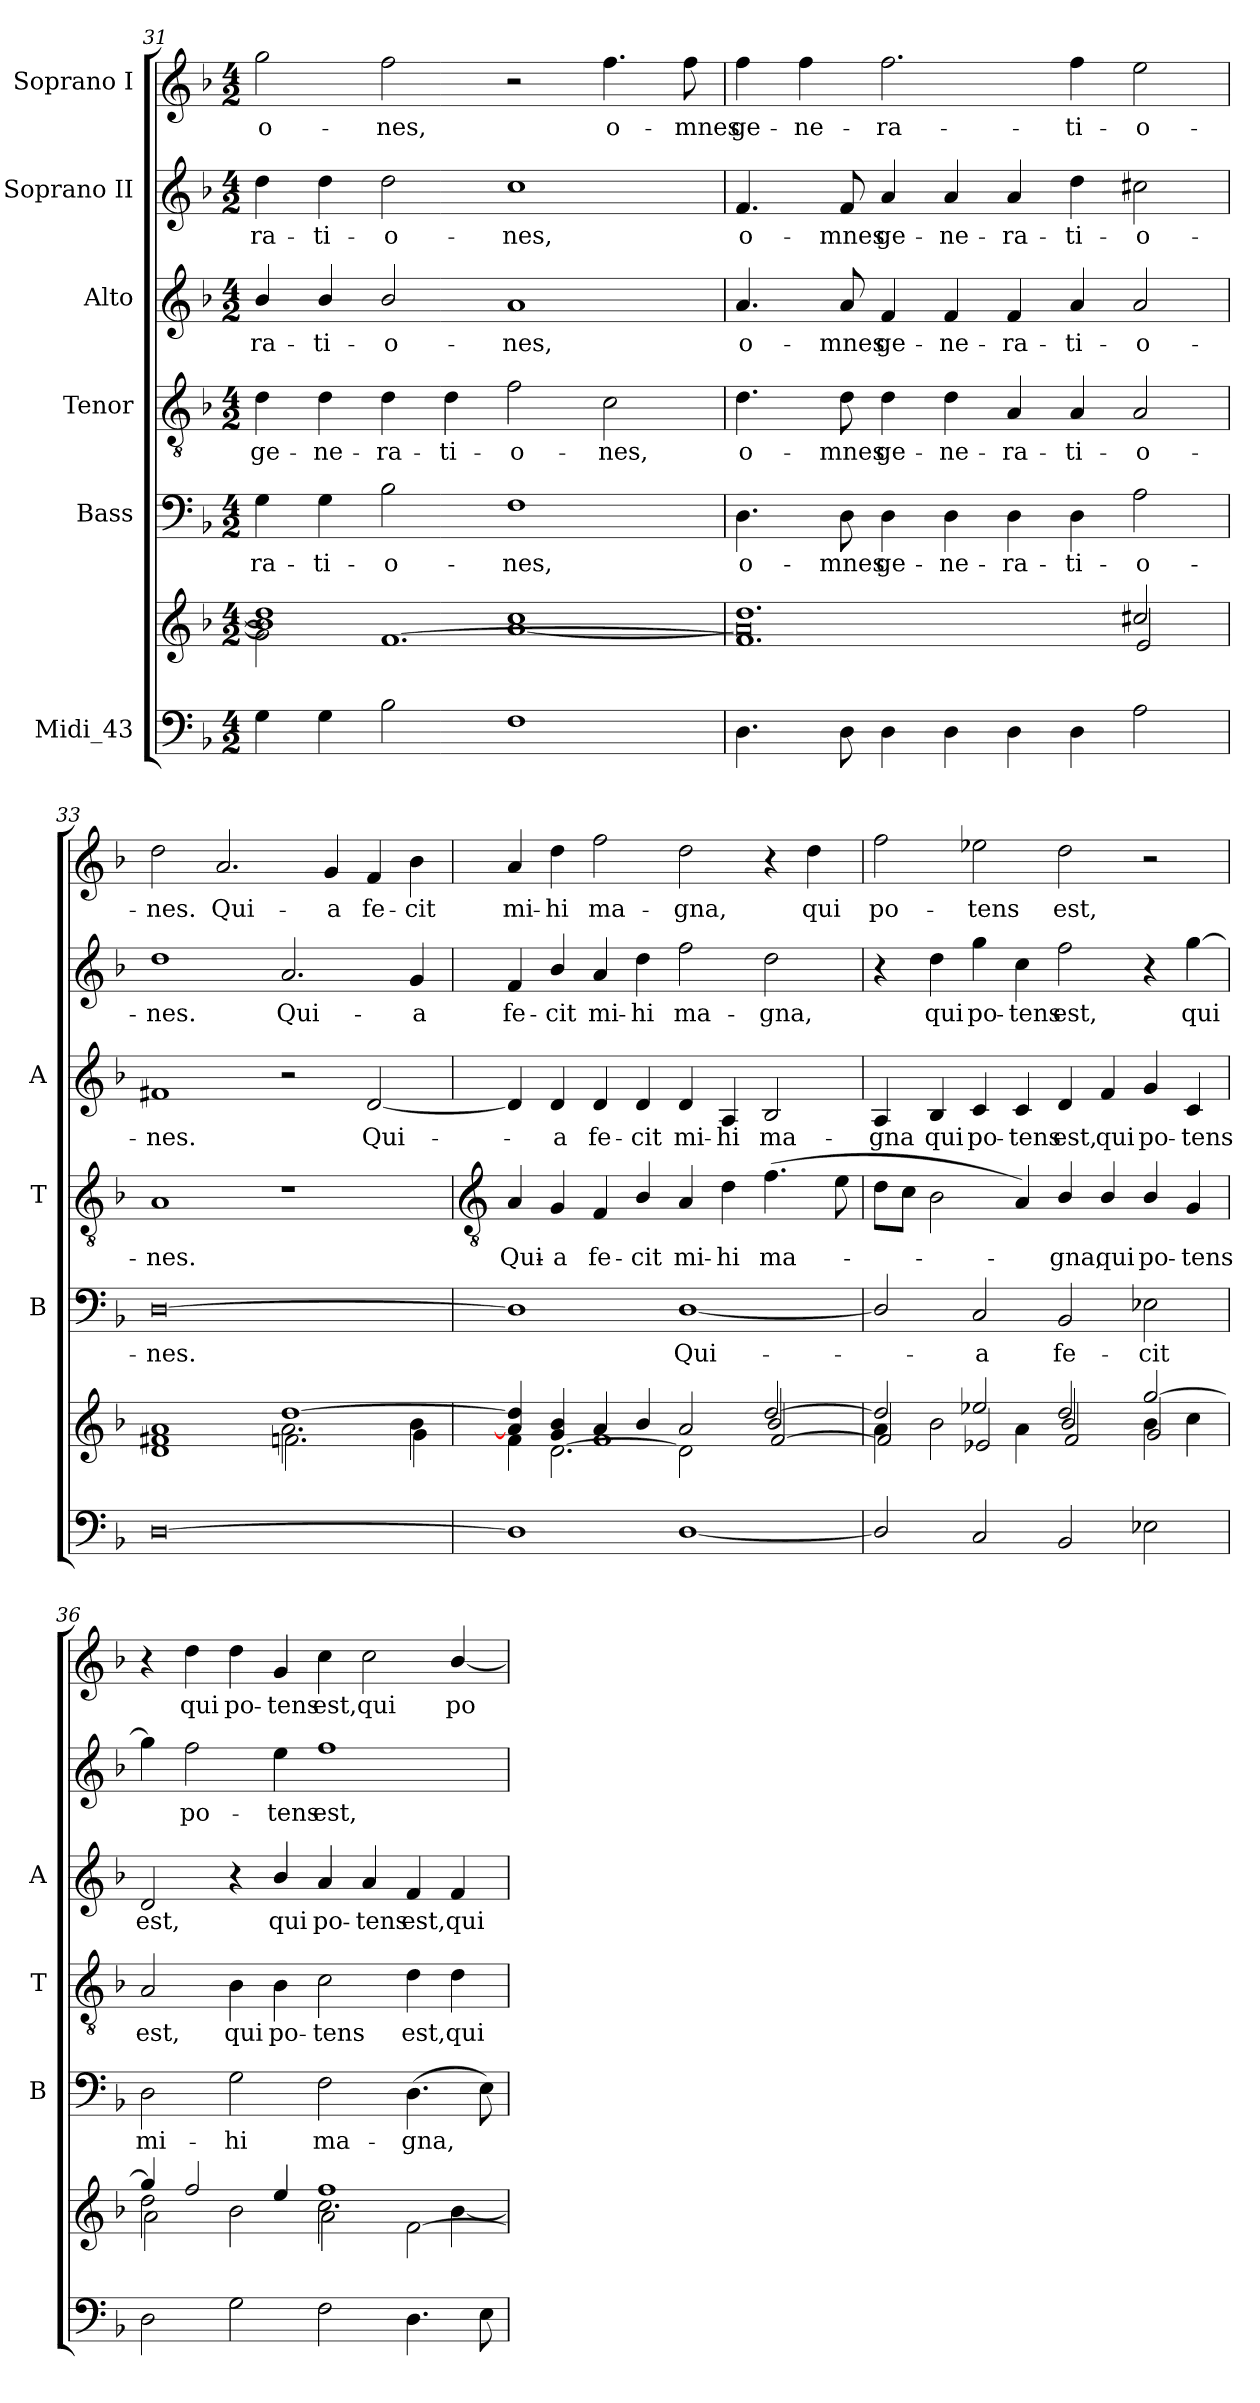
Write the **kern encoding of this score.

**kern	**kern	**kern	**text	**kern	**text	**kern	**text	**kern	**text	**kern	**text
*part6	*part6	*part5	*part5	*part4	*part4	*part3	*part3	*part2	*part2	*part1	*part1
*staff7	*staff6	*staff5	*staff5	*staff4	*staff4	*staff3	*staff3	*staff2	*staff2	*staff1	*staff1
*I"Midi_43	*	*I"Bass	*	*I"Tenor	*	*I"Alto	*	*I"Soprano II	*	*I"Soprano I	*
*	*	*I'B	*	*I'T	*	*I'A	*	*	*	*	*
*clefF4	*clefG2	*clefF4	*	*clefGv2	*	*clefG2	*	*clefG2	*	*clefG2	*
*k[b-]	*k[b-]	*k[b-]	*	*k[b-]	*	*k[b-]	*	*k[b-]	*	*k[b-]	*
*F:	*F:	*F:	*	*F:	*	*F:	*	*F:	*	*F:	*
*M4/2	*M4/2	*M4/2	*	*M4/2	*	*M4/2	*	*M4/2	*	*M4/2	*
=31	=31	=31	=31	=31	=31	=31	=31	=31	=31	=31	=31
*	*^	*	*	*	*	*	*	*	*	*	*
*	*	*^	*	*	*	*	*	*	*	*	*	*
!	!	!	!	!	!LO:LY:b	!	!LO:LY:b	!	!LO:LY:b	!	!LO:LY:b	!	!LO:LY:b
4G	1dd/]	1b-/]	2g\]	4G	-ra-	4d	ge-	4b-/	-ra-	4dd	-ra-	2gg	-o-
!	!	!	!	!	!LO:LY:b	!	!LO:LY:b	!	!LO:LY:b	!	!LO:LY:b	!	!
4G	.	.	.	4G	-ti-	4d	-ne-	4b-/	-ti-	4dd	-ti-	.	.
!	!	!	!	!	!LO:LY:b	!	!LO:LY:b	!	!LO:LY:b	!	!LO:LY:b	!	!LO:LY:b
2B-	.	.	[1.f\	2B-	-o-	4d	-ra-	2b-/	-o-	2dd	-o-	2ff	-nes,
!	!	!	!	!	!	!	!LO:LY:b	!	!	!	!	!	!
.	.	.	.	.	.	4d	-ti-	.	.	.	.	.	.
!	!	!	!	!	!LO:LY:b	!	!LO:LY:b	!	!LO:LY:b	!	!LO:LY:b	!	!
1F	1cc/	[1a/	.	1F	-nes,	2f	-o-	1a	-nes,	1cc	-nes,	2r	.
!	!	!	!	!	!	!	!LO:LY:b	!	!	!	!	!	!LO:LY:b
.	.	.	.	.	.	2c	-nes,	.	.	.	.	4.ff	o-
!	!	!	!	!	!	!	!	!	!	!	!	!	!LO:LY:b
.	.	.	.	.	.	.	.	.	.	.	.	8ff	-mnes
=32	=32	=32	=32	=32	=32	=32	=32	=32	=32	=32	=32	=32	=32
!	!	!	!	!	!LO:LY:b	!	!LO:LY:b	!	!LO:LY:b	!	!LO:LY:b	!	!LO:LY:b
4.D	1.dd/	0a\]	1.f/]	4.D	o-	4.d	o-	4.a	o-	4.f	o-	4ff	ge-
!	!	!	!	!	!	!	!	!	!	!	!	!	!LO:LY:b
.	.	.	.	.	.	.	.	.	.	.	.	4ff	-ne-
!	!	!	!	!	!LO:LY:b	!	!LO:LY:b	!	!LO:LY:b	!	!LO:LY:b	!	!
8D	.	.	.	8D	-mnes	8d	-mnes	8a	-mnes	8f	-mnes	.	.
!	!	!	!	!	!LO:LY:b	!	!LO:LY:b	!	!LO:LY:b	!	!LO:LY:b	!	!LO:LY:b
4D	.	.	.	4D	ge-	4d	ge-	4f	ge-	4a	ge-	2.ff	-ra-
!	!	!	!	!	!LO:LY:b	!	!LO:LY:b	!	!LO:LY:b	!	!LO:LY:b	!	!
4D	.	.	.	4D	-ne-	4d	-ne-	4f	-ne-	4a	-ne-	.	.
!	!	!	!	!	!LO:LY:b	!	!LO:LY:b	!	!LO:LY:b	!	!LO:LY:b	!	!
4D	.	.	.	4D	-ra-	4A	-ra-	4f	-ra-	4a	-ra-	.	.
!	!	!	!	!	!LO:LY:b	!	!LO:LY:b	!	!LO:LY:b	!	!LO:LY:b	!	!LO:LY:b
4D	.	.	.	4D	-ti-	4A	-ti-	4a	-ti-	4dd	-ti-	4ff	-ti-
!	!	!	!	!	!LO:LY:b	!	!LO:LY:b	!	!LO:LY:b	!	!LO:LY:b	!	!LO:LY:b
2A	2cc#X/	.	2e/	2A	-o-	2A	-o-	2a	-o-	2cc#X	-o-	2ee	-o-
=33	=33	=33	=33	=33	=33	=33	=33	=33	=33	=33	=33	=33	=33
!	!	!	!	!	!LO:LY:b	!	!LO:LY:b	!	!LO:LY:b	!	!LO:LY:b	!	!LO:LY:b
[0D	1a/	1f#X/	1d/	[0D	-nes.	1A	-nes.	1f#X	-nes.	1dd	-nes.	2dd	-nes.
!	!	!	!	!	!	!	!	!	!	!	!	!	!LO:LY:b
.	.	.	.	.	.	.	.	.	.	.	.	2.a	Qui-
!	!	!	!	!	!	!	!	!	!	!	!LO:LY:b	!	!
.	[1dd/	2.a\	2.fn\	.	.	1r	.	2r	.	2.a	Qui-	.	.
!	!	!	!	!	!	!	!	!	!	!	!	!	!LO:LY:b
.	.	.	.	.	.	.	.	.	.	.	.	4g	-a
!	!	!	!	!	!	!	!	!	!LO:LY:b	!	!	!	!LO:LY:b
.	.	.	.	.	.	.	.	[2d	Qui-	.	.	4f	fe-
!	!	!	!	!	!	!	!	!	!	!	!LO:LY:b	!	!LO:LY:b
.	.	4b-	4g\	.	.	.	.	.	.	4g	-a	4b-	-cit
!!LO:LB:g=z
=34	=34	=34	=34	=34	=34	=34	=34	=34	=34	=34	=34	=34	=34
*	*	*	*	*	*	*clefGv2	*	*	*	*	*	*	*
!	!	!	!	!	!	!	!LO:LY:b	!	!	!	!LO:LY:b	!	!LO:LY:b
1D]	4a/] 4dd/]	2ryy	4f\	1D]	.	4A	Qui-	4d]	.	4f	fe-	4a	mi-
!	!	!	!	!	!	!	!LO:LY:b	!	!LO:LY:b	!	!LO:LY:b	!	!LO:LY:b
.	4g/ 4b-/	.	[2.d\	.	.	4G	-a	4d	a	4b-/	-cit	4dd	-hi
!	!	!	!	!	!	!	!LO:LY:b	!	!LO:LY:b	!	!LO:LY:b	!	!LO:LY:b
.	4a/	1f\	.	.	.	4F	fe-	4d	fe-	4a	mi-	2ff	ma-
!	!	!	!	!	!	!	!LO:LY:b	!	!LO:LY:b	!	!LO:LY:b	!	!
.	4b-/	.	.	.	.	4B-/	-cit	4d	-cit	4dd	-hi	.	.
!	!	!	!	!	!LO:LY:b	!	!LO:LY:b	!	!LO:LY:b	!	!LO:LY:b	!	!LO:LY:b
[1D/	2a/	.	2d\]	[1D/	Qui-	4A	mi-	4d	mi-	2ff	ma-	2dd	-gna,
!	!	!	!	!	!	!	!LO:LY:b	!	!LO:LY:b	!	!	!	!
.	.	.	.	.	.	4d	-hi	4A	-hi	.	.	.	.
!	!	!	!	!	!	!	!LO:LY:b	!	!LO:LY:b	!	!LO:LY:b	!	!
.	[2dd/	2b-/	[2f/	.	.	(>4.f	ma-	2B-	ma-	2dd	-gna,	4r	.
!	!	!	!	!	!	!	!	!	!	!	!	!	!LO:LY:b
.	.	.	.	.	.	.	.	.	.	.	.	4dd	qui
.	.	.	.	.	.	8e	.	.	.	.	.	.	.
=35	=35	=35	=35	=35	=35	=35	=35	=35	=35	=35	=35	=35	=35
!	!	!	!	!	!	!	!	!	!LO:LY:b	!	!	!	!LO:LY:b
2D/]	2dd/]	4a\	2f/]	2D/]	.	8dL	.	4A	-gna	4r	.	2ff	po-
.	.	.	.	.	.	8cJ	.	.	.	.	.	.	.
!	!	!	!	!	!	!	!	!	!LO:LY:b	!	!LO:LY:b	!	!
.	.	2b-\	.	.	.	2B-	.	4B-	qui	4dd	qui	.	.
!	!	!	!	!	!LO:LY:b	!	!	!	!LO:LY:b	!	!LO:LY:b	!	!LO:LY:b
2C	2ee-X/	.	2e-X/	2C	a	.	.	4c	po-	4gg	po-	2ee-X	-tens
!	!	!	!	!	!	!	!	!	!LO:LY:b	!	!LO:LY:b	!	!
.	.	4a\	.	.	.	4A)	.	4c	-tens	4cc	-tens	.	.
!	!	!	!	!	!LO:LY:b	!	!LO:LY:b	!	!LO:LY:b	!	!LO:LY:b	!	!LO:LY:b
2BB-	2dd/	2b-/	2f/	2BB-	fe-	4B-/	gna,	4d	est,	2ff	est,	2dd	est,
!	!	!	!	!	!	!	!LO:LY:b	!	!LO:LY:b	!	!	!	!
.	.	.	.	.	.	4B-/	qui	4f	qui	.	.	.	.
!	!	!	!	!	!LO:LY:b	!	!LO:LY:b	!	!LO:LY:b	!	!	!	!
2E-X	[2gg/	4b-\	2g/	2E-X	-cit	4B-/	po-	4g	po-	4r	.	2r	.
!	!	!	!	!	!	!	!LO:LY:b	!	!LO:LY:b	!	!LO:LY:b	!	!
.	.	4cc\	.	.	.	4G	-tens	4c	-tens	[4gg	qui	.	.
=36	=36	=36	=36	=36	=36	=36	=36	=36	=36	=36	=36	=36	=36
!	!	!	!	!	!LO:LY:b	!	!LO:LY:b	!	!LO:LY:b	!	!	!	!
2D	4gg/]	2dd\	2a\	2D	mi-	2A	est,	2d	est,	4gg]	.	4r	.
!	!	!	!	!	!	!	!	!	!	!	!LO:LY:b	!	!LO:LY:b
.	2ff/	.	.	.	.	.	.	.	.	2ff	po-	4dd	qui
!	!	!	!	!	!LO:LY:b	!	!LO:LY:b	!	!	!	!	!	!LO:LY:b
2G	.	2b-\	2ryy	2G	-hi	4B-	qui	4r	.	.	.	4dd	po-
!	!	!	!	!	!	!	!LO:LY:b	!	!LO:LY:b	!	!LO:LY:b	!	!LO:LY:b
.	4ee/	.	.	.	.	4B-	po-	4b-/	qui	4ee	-tens	4g	-tens
!	!	!	!	!	!LO:LY:b	!	!LO:LY:b	!	!LO:LY:b	!	!LO:LY:b	!	!LO:LY:b
2F	1ff/	2.cc\	2a\	2F	ma-	2c	-tens	4a	po-	1ff	est,	4cc	est,
!	!	!	!	!	!	!	!	!	!LO:LY:b	!	!	!	!LO:LY:b
.	.	.	.	.	.	.	.	4a	-tens	.	.	2cc	qui
!	!	!	!	!	!LO:LY:b	!	!LO:LY:b	!	!LO:LY:b	!	!	!	!
4.D	.	.	[2f\	(>4.D	-gna,	4d	est,	4f	est,	.	.	.	.
!	!	!	!	!	!	!	!LO:LY:b	!	!LO:LY:b	!	!	!	!LO:LY:b
.	.	[4b-\	.	.	.	4d	qui	4f	qui	.	.	[4b-/	po-
8E	.	.	.	8E)	.	.	.	.	.	.	.	.	.
*	*v	*v	*v	*	*	*	*	*	*	*	*	*	*
=	=	=	=	=	=	=	=	=	=	=	=
*-	*-	*-	*-	*-	*-	*-	*-	*-	*-	*-	*-
